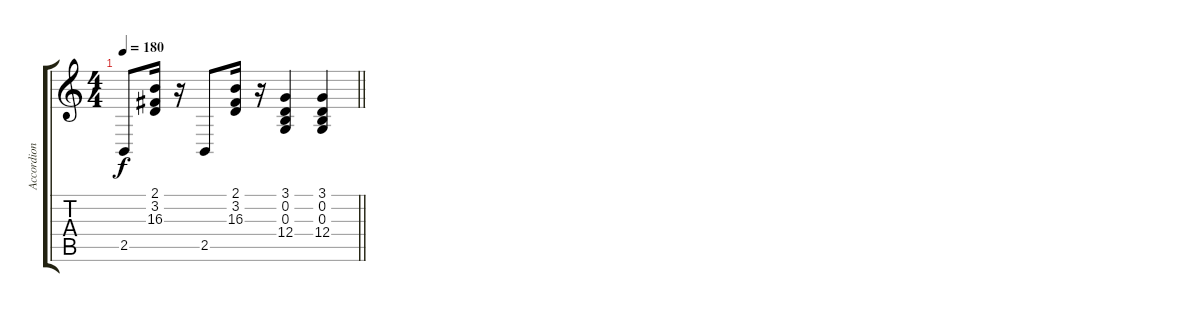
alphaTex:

\track ("Accordion" "Accordion") {instrument accordion}
\staff {score tabs}
\tuning (E4 B3 G3 D3 A2 E2) {hide}
\ts (4 4)
\tempo 180
\clef g2
\barLineRight lightlight
\ks c
2.5.8{dy f} (2.1 3.2 16.3).16 r.16 2.5.8 (2.1 3.2 16.3).16 r.16 (3.1 0.2 0.3 12.4).4 (3.1 0.2 0.3 12.4).4
